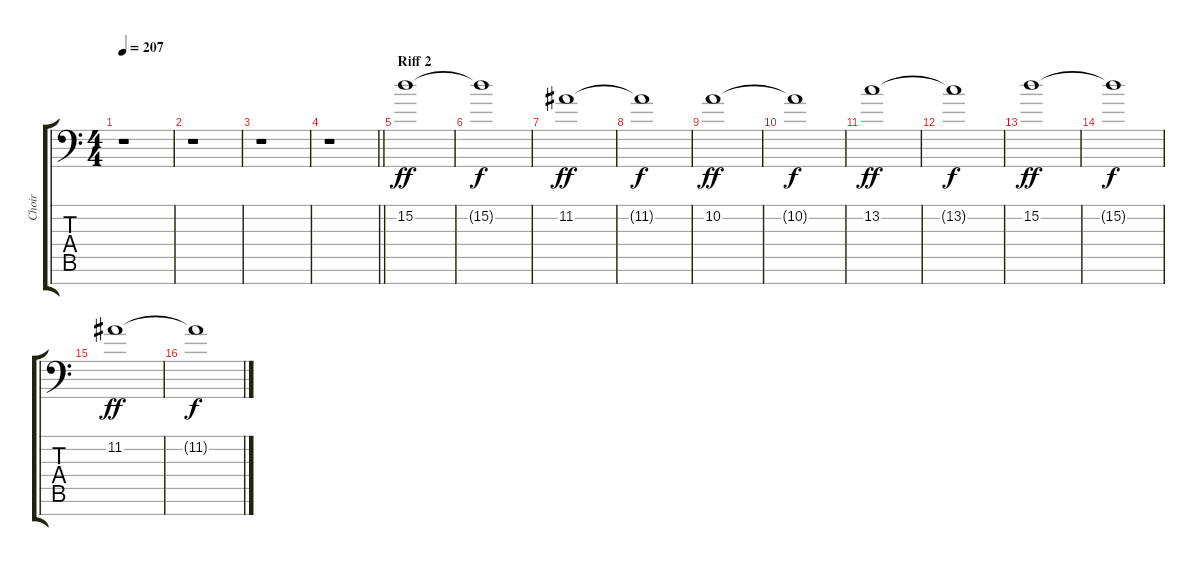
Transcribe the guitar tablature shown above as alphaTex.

\track ("Choir" "Choir") {instrument pad7halo}
\staff {score tabs}
\tuning (C8 B3 G3 D3 A2 E2 A-1) {hide}
\ts (4 4)
\tempo 207
\clef f4
\ks c
r.1{dy f} |
r.1 |
r.1 |
\barLineRight lightlight
r.1 |
\section ("" "Riff 2")
15.2.1{dy ff} |
15.2{t}.1{dy f} |
11.2.1{dy ff} |
11.2{t}.1{dy f} |
10.2.1{dy ff} |
10.2{t}.1{dy f} |
13.2.1{dy ff} |
13.2{t}.1{dy f} |
15.2.1{dy ff} |
15.2{t}.1{dy f} |
11.2.1{dy ff} |
11.2{t}.1{dy f}
